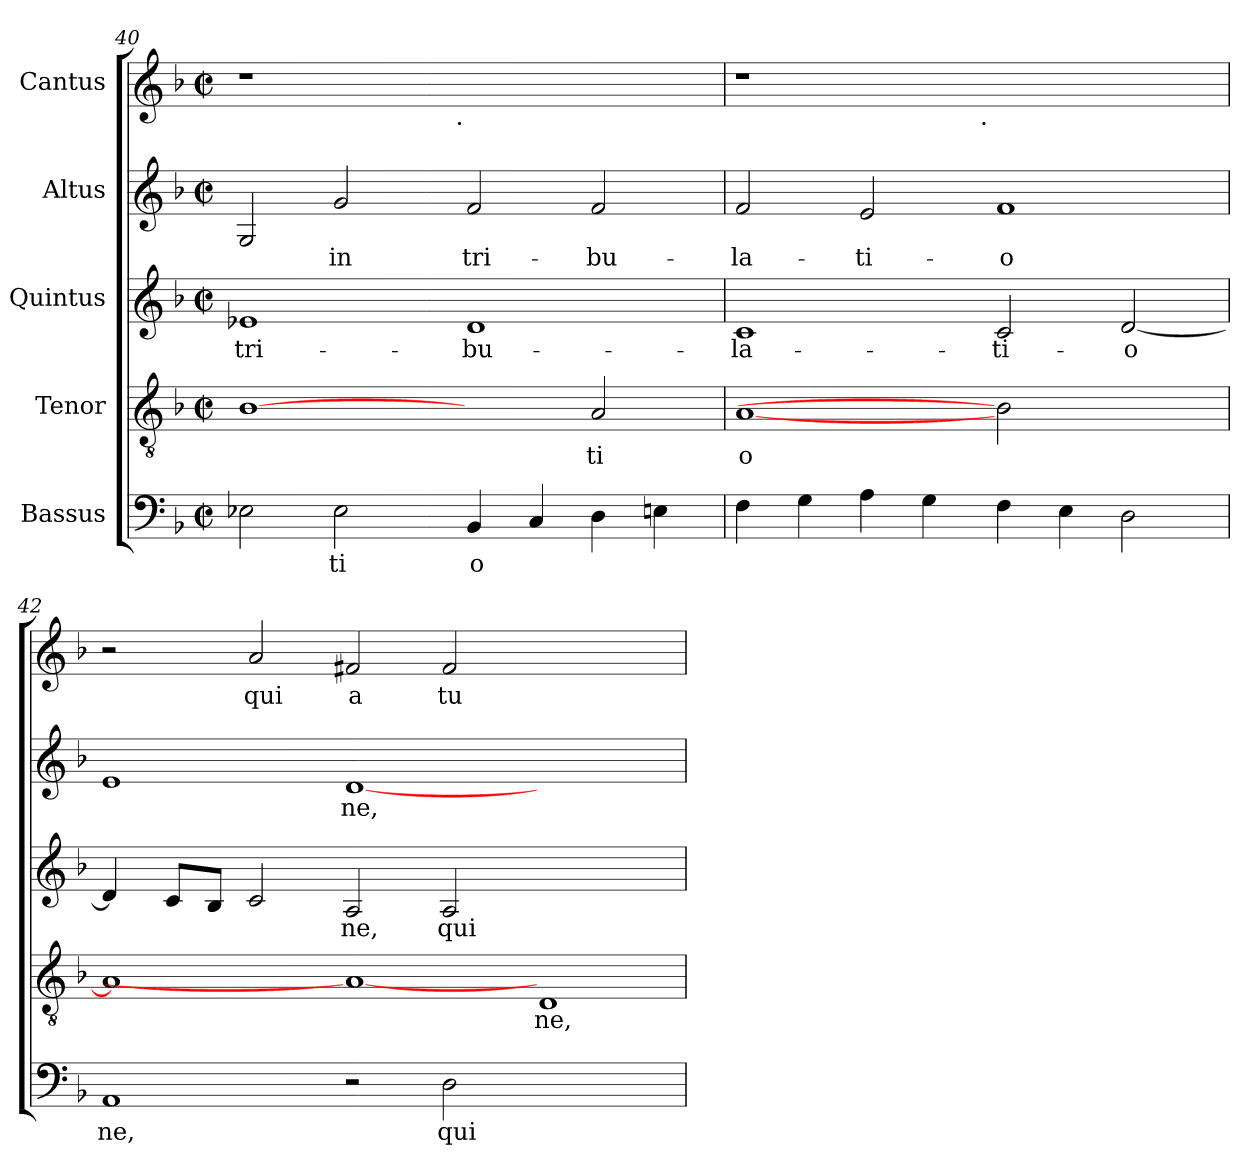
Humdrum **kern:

**kern	**text	**kern	**text	**kern	**text	**kern	**text	**kern	**text
*part5	*part5	*part4	*part4	*part3	*part3	*part2	*part2	*part1	*part1
*staff5	*staff5	*staff4	*staff4	*staff3	*staff3	*staff2	*staff2	*staff1	*staff1
*I"Bassus	*	*I"Tenor	*	*I"Quintus	*	*I"Altus	*	*I"Cantus	*
*clefF4	*	*clefGv2	*	*clefG2	*	*clefG2	*	*clefG2	*
*k[b-]	*	*k[b-]	*	*k[b-]	*	*k[b-]	*	*k[b-]	*
*F:	*	*F:	*	*F:	*	*F:	*	*F:	*
*M2/2	*	*M2/2	*	*M2/2	*	*M2/2	*	*M2/2	*
*met(c|)	*	*met(c|)	*	*met(c|)	*	*met(c|)	*	*met(c|)	*
=40	=40	=40	=40	=40	=40	=40	=40	=40	=40
!	!LO:LY:b:cj	!	!LO:LY:b:cj	!	!LO:LY:b:cj	!	!LO:LY:b:cj	!	!
*	*	*	*	*	*	*	*	*^	*
2E-X\	.	[1B-	.	1e-X	tri-	2G/	.	1r	2ryy	.
!	!LO:LY:b:cj	!	!	!	!	!	!LO:LY:b:cj	!	!	!
2E-\	ti	.	.	.	.	2g/	in	.	4ryy	.
.	.	.	.	.	.	.	.	.	8...ryy	.
!	!	!	!	!	!	!	!	!	!LO:TX:b:t=.	!
.	.	.	.	.	.	.	.	.	1ryy	.
!	!LO:LY:b:cj	!	!	!	!LO:LY:b:cj	!	!LO:LY:b:cj	!	!	!
4BB-/	o	2ryy	.	1d	-bu-	2f/	tri-	1ryy	.	.
!	!LO:LY:b:cj	!	!	!	!	!	!	!	!	!
4C/	.	.	.	.	.	.	.	.	.	.
!	!LO:LY:b:cj	!	!LO:LY:b:cj	!	!	!	!LO:LY:b:cj	!	!	!
4D\	.	2A/	ti	.	.	2f/	-bu-	.	.	.
!	!LO:LY:b:cj	!	!	!	!	!	!	!	!	!
4En\	.	.	.	.	.	.	.	.	.	.
.	.	.	.	.	.	.	.	.	64ryy	.
=41	=41	=41	=41	=41	=41	=41	=41	=41	=41	=41
!	!LO:LY:b:cj	!	!LO:LY:b:cj	!	!LO:LY:b:cj	!	!LO:LY:b:cj	!	!	!
4F\	.	[<1A	o	1c	-la-	2f/	-la-	1r	2ryy	.
!	!LO:LY:b:cj	!	!	!	!	!	!	!	!	!
4G\	.	.	.	.	.	.	.	.	.	.
!	!LO:LY:b:cj	!	!	!	!	!	!LO:LY:b:cj	!	!	!
4A\	.	.	.	.	.	2e/	-ti-	.	4...ryy	.
!	!LO:LY:b:cj	!	!	!	!	!	!	!	!	!
4G\	.	.	.	.	.	.	.	.	.	.
!	!	!	!	!	!	!	!	!	!LO:TX:b:t=.	!
.	.	.	.	.	.	.	.	.	1ryy	.
!	!LO:LY:b:cj	!	!	!	!LO:LY:b:cj	!	!LO:LY:b:cj	!	!	!
4F\	.	2B-]	.	2c/	-ti-	1f	-o-	1ryy	.	.
!	!LO:LY:b:cj	!	!	!	!	!	!	!	!	!
4E\	.	.	.	.	.	.	.	.	.	.
!	!LO:LY:b:cj	!	!	!	!LO:LY:b:cj	!	!	!	!	!
2D\	.	2ryy	.	[<2d/	-o-	.	.	.	.	.
.	.	.	.	.	.	.	.	.	32ryy	.
!!LO:LB:g=z
=42	=42	=42	=42	=42	=42	=42	=42	=42	=42	=42
!	!LO:LY:b:cj	!	!LO:LY:b:cj	!	!LO:LY:b:cj	!	!LO:LY:b:cj	!	!	!
*	*	*	*	*	*	*	*	*v	*v	*
1AA	ne,	1A]	.	4d/]	--	1e	--	2r	.
!	!	!	!	!	!LO:LY:b:cj	!	!	!	!
.	.	.	.	8c/L	--	.	.	.	.
!	!	!	!	!	!LO:LY:b:cj	!	!	!	!
.	.	.	.	8B-/J	--	.	.	.	.
!	!	!	!	!	!LO:LY:b:cj	!	!	!	!LO:LY:b:cj
.	.	.	.	2c/	--	.	.	2a/	qui
!	!	!	!	!	!LO:LY:b:cj	!	!LO:LY:b:cj	!	!LO:LY:b:cj
2r	.	1A_	.	2A/	-ne,	[<1d	-ne,	2f#X/	a
!	!LO:LY:b:cj	!	!	!	!LO:LY:b:cj	!	!	!	!LO:LY:b:cj
2D\	qui-	.	.	2A/	qui	.	.	2f#/	tu
!	!	!	!LO:LY:b:cj	!	!	!	!	!	!
1ryy	.	1D	ne,	1ryy	.	1ryy	.	1ryy	.
=	=	=	=	=	=	=	=	=	=
*-	*-	*-	*-	*-	*-	*-	*-	*-	*-
